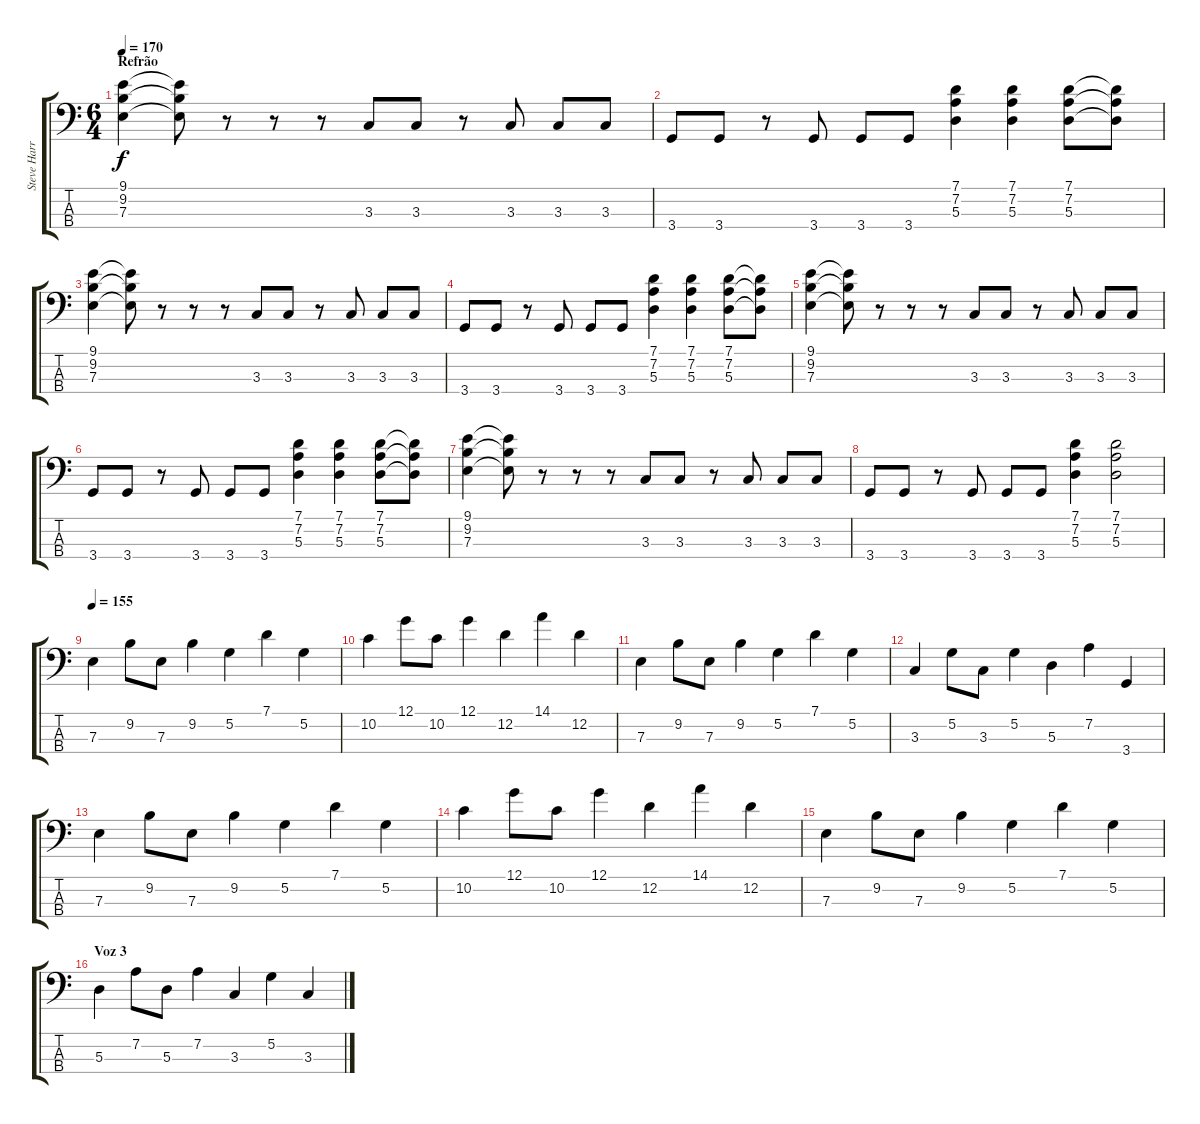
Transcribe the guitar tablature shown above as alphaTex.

\track ("Steve Harris" "Steve Harr") {instrument electricbassfinger}
\staff {score tabs}
\tuning (G2 D2 A1 E1) {hide}
\ts (6 4)
\section ("" "Refrão")
\tempo 170
\clef f4
\ks c
(9.1 9.2 7.3).4{dy f} (9.1{t} 9.2{t} 7.3{t}).8 r.8 r.8 r.8 3.3.8 3.3.8 r.8 3.3.8 3.3.8 3.3.8 |
3.4.8 3.4.8 r.8 3.4.8 3.4.8 3.4.8 (7.1 7.2 5.3).4 (7.1 7.2 5.3).4 (7.1 7.2 5.3).8 (7.1{t} 7.2{t} 5.3{t}).8 |
(9.1 9.2 7.3).4 (9.1{t} 9.2{t} 7.3{t}).8 r.8 r.8 r.8 3.3.8 3.3.8 r.8 3.3.8 3.3.8 3.3.8 |
3.4.8 3.4.8 r.8 3.4.8 3.4.8 3.4.8 (7.1 7.2 5.3).4 (7.1 7.2 5.3).4 (7.1 7.2 5.3).8 (7.1{t} 7.2{t} 5.3{t}).8 |
(9.1 9.2 7.3).4 (9.1{t} 9.2{t} 7.3{t}).8 r.8 r.8 r.8 3.3.8 3.3.8 r.8 3.3.8 3.3.8 3.3.8 |
3.4.8 3.4.8 r.8 3.4.8 3.4.8 3.4.8 (7.1 7.2 5.3).4 (7.1 7.2 5.3).4 (7.1 7.2 5.3).8 (7.1{t} 7.2{t} 5.3{t}).8 |
(9.1 9.2 7.3).4 (9.1{t} 9.2{t} 7.3{t}).8 r.8 r.8 r.8 3.3.8 3.3.8 r.8 3.3.8 3.3.8 3.3.8 |
3.4.8 3.4.8 r.8 3.4.8 3.4.8 3.4.8 (7.1 7.2 5.3).4 (7.1 7.2 5.3).2 |
\tempo 155
7.3.4 9.2.8 7.3.8 9.2.4 5.2.4 7.1.4 5.2.4 |
10.2.4 12.1.8 10.2.8 12.1.4 12.2.4 14.1.4 12.2.4 |
7.3.4 9.2.8 7.3.8 9.2.4 5.2.4 7.1.4 5.2.4 |
3.3.4 5.2.8 3.3.8 5.2.4 5.3.4 7.2.4 3.4.4 |
7.3.4 9.2.8 7.3.8 9.2.4 5.2.4 7.1.4 5.2.4 |
10.2.4 12.1.8 10.2.8 12.1.4 12.2.4 14.1.4 12.2.4 |
7.3.4 9.2.8 7.3.8 9.2.4 5.2.4 7.1.4 5.2.4 |
\section ("" "Voz 3")
5.3.4 7.2.8 5.3.8 7.2.4 3.3.4 5.2.4 3.3.4
